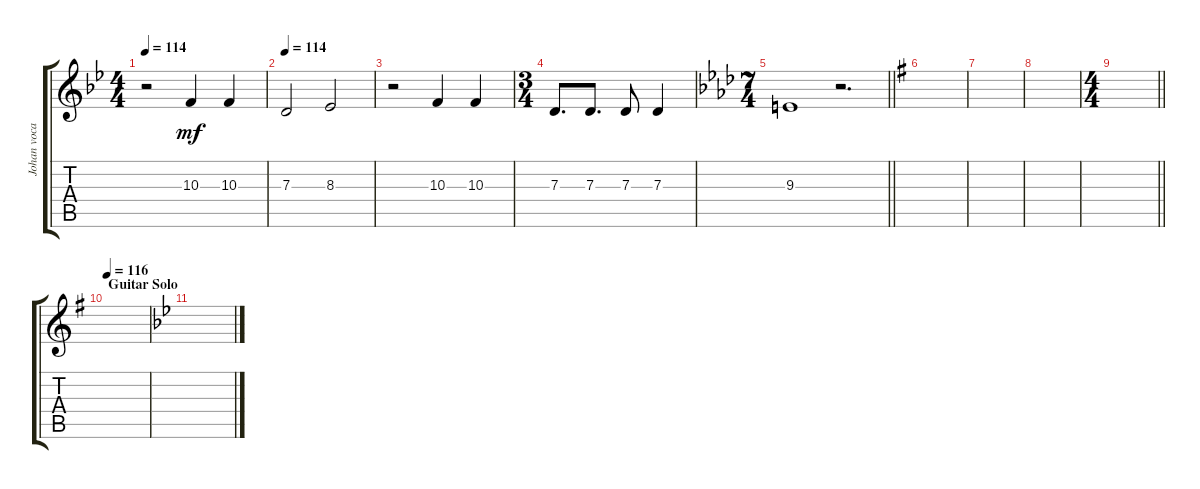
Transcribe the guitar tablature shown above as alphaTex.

\track ("Johan vocals" "Johan voca") {instrument lead1square}
\staff {score tabs}
\tuning (E4 B3 G3 D3 A2 E2) {hide}
\ts (4 4)
\tempo 114
\clef g2
\ks bb
r.2{dy mf} 10.3.4 10.3.4 |
\tempo 114
7.3.2 8.3.2 |
r.2 10.3.4 10.3.4 |
\ts (3 4)
7.3.8{d} 7.3.8{d} 7.3.8 7.3.4 |
\ts (7 4)
\barLineRight lightlight
\ks ab
9.3.1 r.2{d} |
\ks g
|
|
|
\ts (4 4)
\barLineRight lightlight
|
\section ("" "Guitar Solo")
\tempo 116
|
\ks bb
